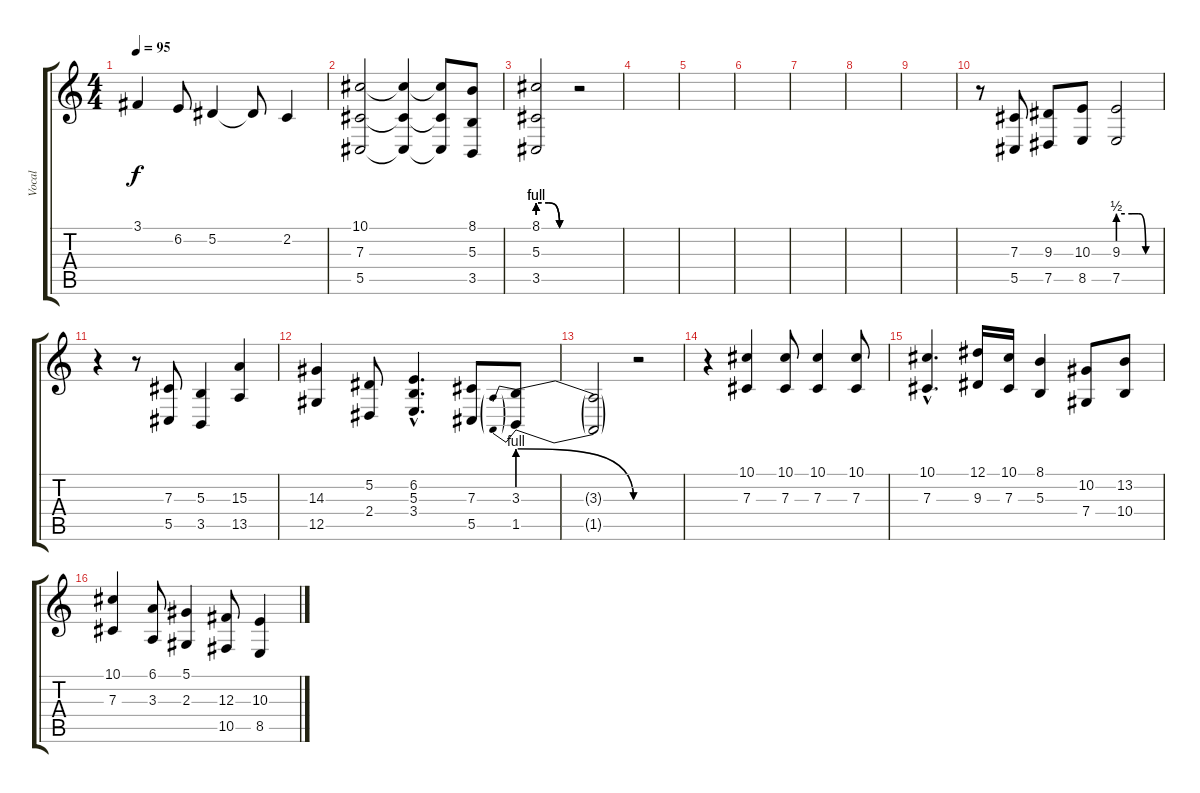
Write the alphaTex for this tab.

\track ("Vocal" "Vocal") {instrument choiraahs}
\staff {score tabs}
\tuning (Eb4 Bb3 Gb3 Db3 Ab2 Eb2) {hide}
\ts (4 4)
\tempo 95
\clef g2
\ks c
3.1.4{dy f} 6.2.8 5.2.4 5.2{t}.8 2.2.4 |
(10.1 7.3 5.5).2 (10.1{t} 7.3{t} 5.5{t}).4 (10.1{t} 7.3{t} 5.5{t}).8 (8.1 5.3 3.5).8 |
(8.1{be (custom 0 4 20 4 40 0 60 0)} 5.3{be (custom 0 4 20 4 40 0 60 0)} 3.5{be (custom 0 4 20 4 40 0 60 0)}).2 r.2 |
|
|
|
|
|
|
r.8 (7.3 5.5).8 (9.3 7.5).8 (10.3 8.5).8 (9.3{be (custom 0 2 20 2 30 2 40 0 45 0 60 0)} 7.5{be (custom 0 2 20 2 30 2 40 0 60 0)}).2 |
r.4 r.8 (7.3 5.5).8 (5.3 3.5).4 (15.3 13.5).4 |
(14.3 12.5).4 (5.2 2.4).8 (6.2{hac} 5.3{hac} 3.4{hac}).4{d} (7.3 5.5).8 (3.3{be (prebendrelease 0 4 60 0)} 1.5{be (prebendrelease 0 4 60 0)}).8 |
(3.3{t} 1.5{t}).2 r.2 |
r.4 (10.1 7.3).4 (10.1 7.3).8 (10.1 7.3).4 (10.1 7.3).8 |
(10.1{hac} 7.3{hac}).4{d} (12.1 9.3).16 (10.1 7.3).16 (8.1 5.3).4 (10.2 7.4).8 (13.2 10.4).8 |
(10.1 7.3).4 (6.1 3.3).8 (5.1 2.3).4 (12.3 10.5).8 (10.3 8.5).4
